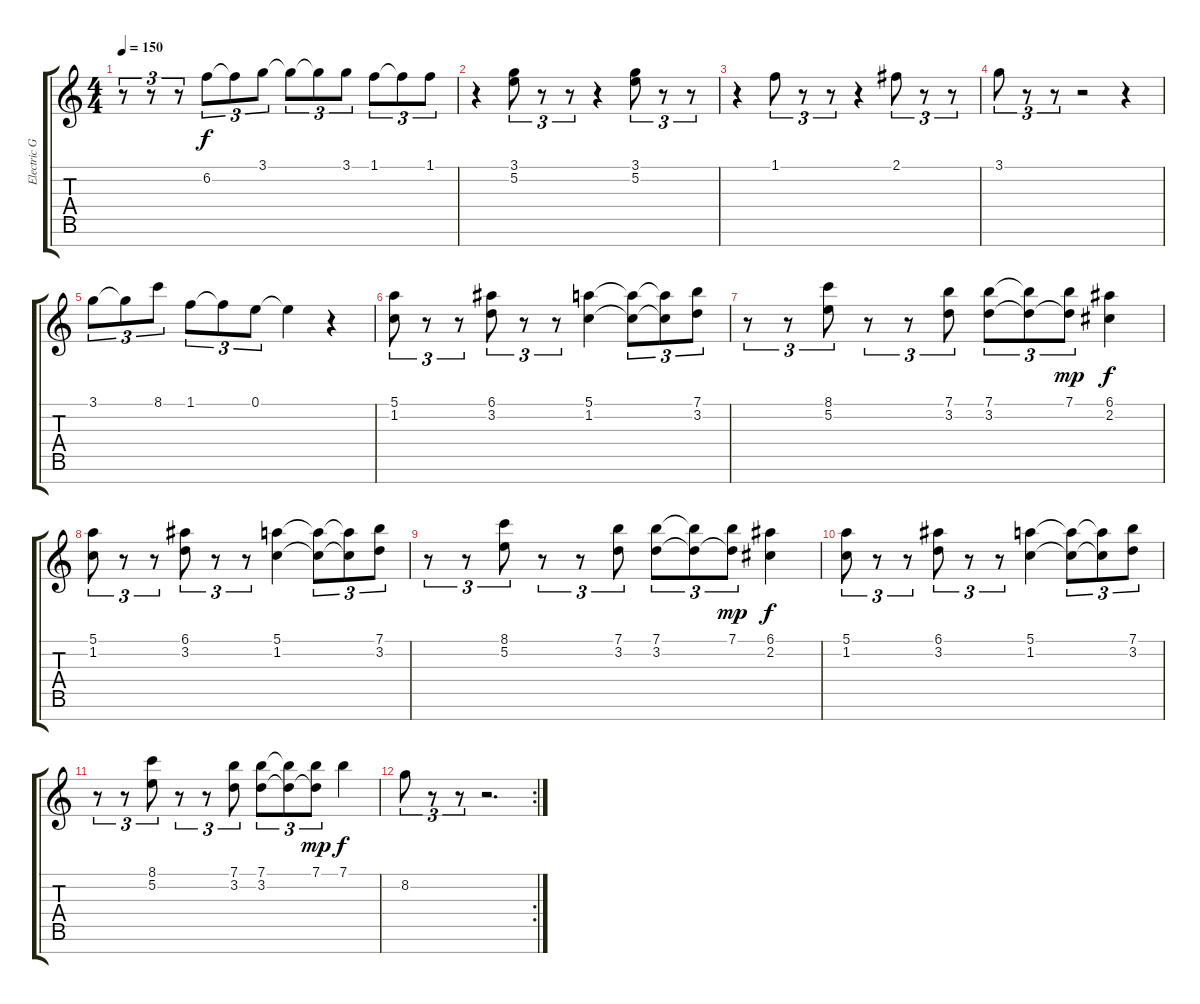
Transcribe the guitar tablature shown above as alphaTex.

\track ("Electric Guitar" "Electric G") {instrument electricguitarclean}
\staff {score tabs}
\tuning (E4 B3 G3 D3 A2 E2 B1) {hide}
\ts (4 4)
\tempo 150
\clef g2
\ks c
r.8{tu (3 2) dy f} r.8{tu (3 2)} r.8{tu (3 2)} 6.2.8{tu (3 2)} 6.2{t}.8{tu (3 2)} 3.1.8{tu (3 2)} 3.1{t}.8{tu (3 2)} 3.1{t}.8{tu (3 2)} 3.1.8{tu (3 2)} 1.1.8{tu (3 2)} 1.1{t}.8{tu (3 2)} 1.1.8{tu (3 2)} |
r.4 (3.1 5.2).8{tu (3 2)} r.8{tu (3 2)} r.8{tu (3 2)} r.4 (3.1 5.2).8{tu (3 2)} r.8{tu (3 2)} r.8{tu (3 2)} |
r.4 1.1.8{tu (3 2)} r.8{tu (3 2)} r.8{tu (3 2)} r.4 2.1.8{tu (3 2)} r.8{tu (3 2)} r.8{tu (3 2)} |
3.1.8{tu (3 2)} r.8{tu (3 2)} r.8{tu (3 2)} r.2 r.4 |
3.1.8{tu (3 2)} 3.1{t}.8{tu (3 2)} 8.1.8{tu (3 2)} 1.1.8{tu (3 2)} 1.1{t}.8{tu (3 2)} 0.1.8{tu (3 2)} 0.1{t}.4 r.4 |
(5.1 1.2).8{tu (3 2)} r.8{tu (3 2)} r.8{tu (3 2)} (6.1 3.2).8{tu (3 2)} r.8{tu (3 2)} r.8{tu (3 2)} (5.1 1.2).4 (5.1{t} 1.2{t}).8{tu (3 2)} (5.1{t} 1.2{t}).8{tu (3 2)} (7.1 3.2).8{tu (3 2)} |
r.8{tu (3 2)} r.8{tu (3 2)} (8.1 5.2).8{tu (3 2)} r.8{tu (3 2)} r.8{tu (3 2)} (7.1 3.2).8{tu (3 2)} (7.1 3.2).8{tu (3 2)} (7.1{t} 3.2{t}).8{tu (3 2)} (7.1 3.2{t}).8{tu (3 2) dy mp} (6.1 2.2).4{dy f} |
(5.1 1.2).8{tu (3 2)} r.8{tu (3 2)} r.8{tu (3 2)} (6.1 3.2).8{tu (3 2)} r.8{tu (3 2)} r.8{tu (3 2)} (5.1 1.2).4 (5.1{t} 1.2{t}).8{tu (3 2)} (5.1{t} 1.2{t}).8{tu (3 2)} (7.1 3.2).8{tu (3 2)} |
r.8{tu (3 2)} r.8{tu (3 2)} (8.1 5.2).8{tu (3 2)} r.8{tu (3 2)} r.8{tu (3 2)} (7.1 3.2).8{tu (3 2)} (7.1 3.2).8{tu (3 2)} (7.1{t} 3.2{t}).8{tu (3 2)} (7.1 3.2{t}).8{tu (3 2) dy mp} (6.1 2.2).4{dy f} |
(5.1 1.2).8{tu (3 2)} r.8{tu (3 2)} r.8{tu (3 2)} (6.1 3.2).8{tu (3 2)} r.8{tu (3 2)} r.8{tu (3 2)} (5.1 1.2).4 (5.1{t} 1.2{t}).8{tu (3 2)} (5.1{t} 1.2{t}).8{tu (3 2)} (7.1 3.2).8{tu (3 2)} |
r.8{tu (3 2)} r.8{tu (3 2)} (8.1 5.2).8{tu (3 2)} r.8{tu (3 2)} r.8{tu (3 2)} (7.1 3.2).8{tu (3 2)} (7.1 3.2).8{tu (3 2)} (7.1{t} 3.2{t}).8{tu (3 2)} (7.1 3.2{t}).8{tu (3 2) dy mp} 7.1.4{dy f} |
\rc 2
8.2.8{tu (3 2)} r.8{tu (3 2)} r.8{tu (3 2)} r.2{d}
